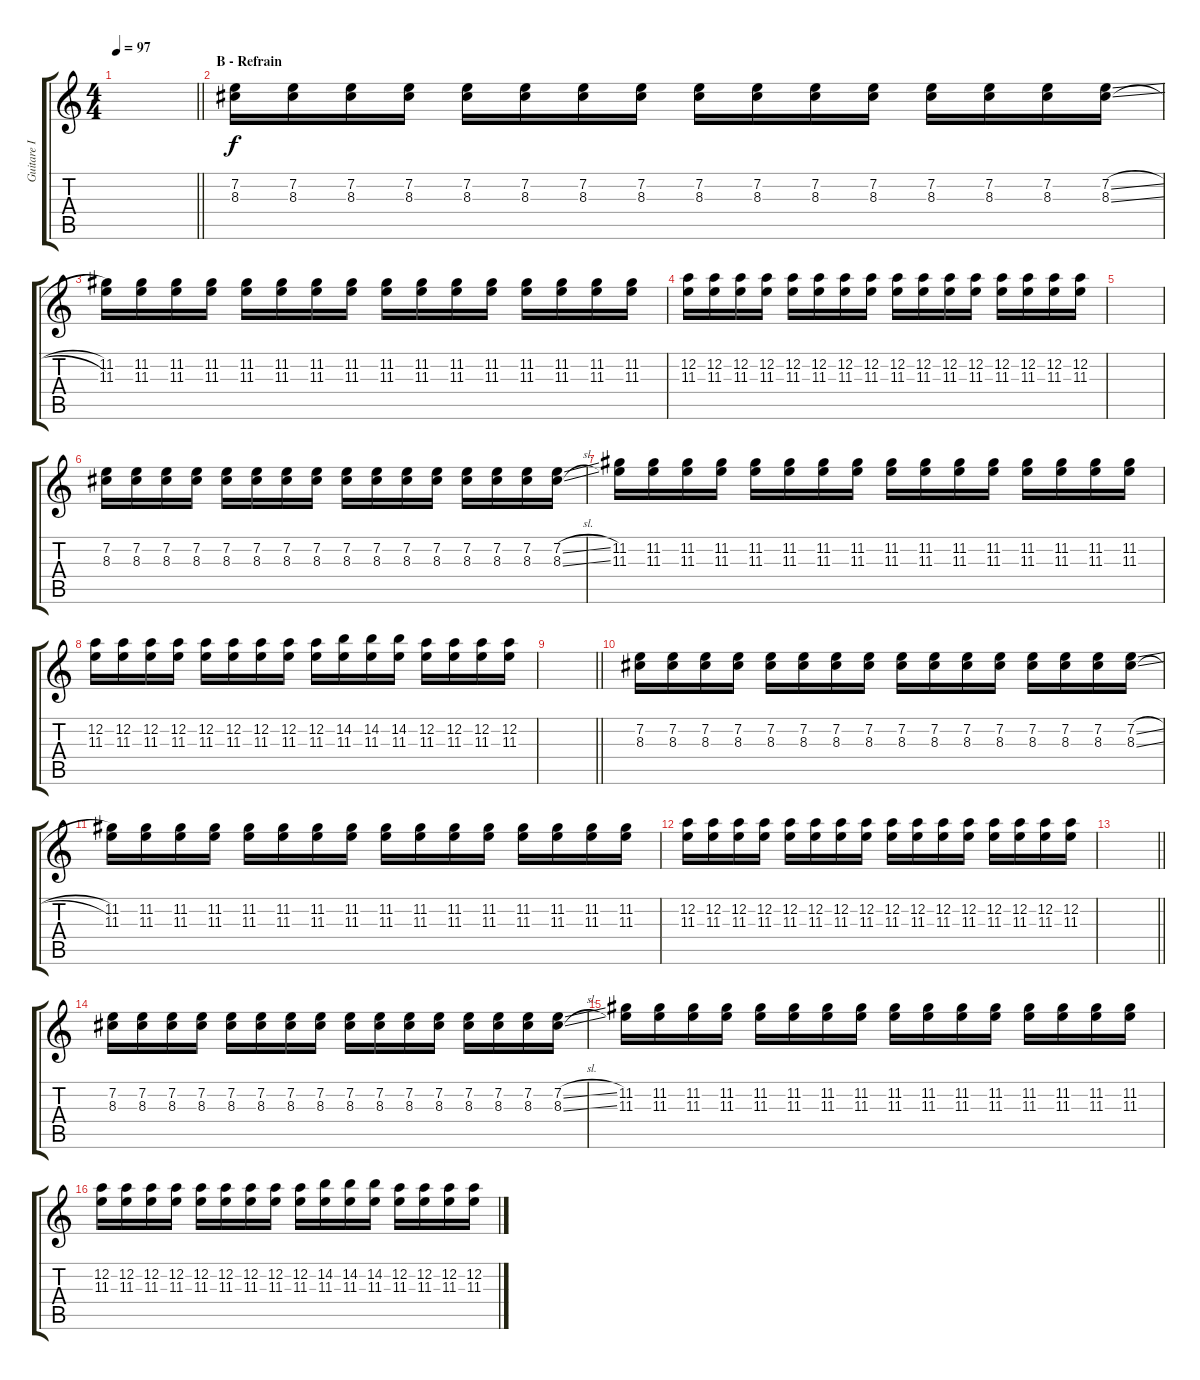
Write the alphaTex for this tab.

\track ("Guitare I" "Guitare I") {instrument distortionguitar}
\staff {score tabs}
\tuning (D4 A3 F3 C3 G2 C2) {hide}
\ts (4 4)
\tempo 97
\clef g2
\barLineRight lightlight
\ks c
|
\section ("" "B - Refrain")
(7.2 8.3).16 (7.2 8.3).16 (7.2 8.3).16 (7.2 8.3).16 (7.2 8.3).16 (7.2 8.3).16 (7.2 8.3).16 (7.2 8.3).16 (7.2 8.3).16 (7.2 8.3).16 (7.2 8.3).16 (7.2 8.3).16 (7.2 8.3).16 (7.2 8.3).16 (7.2 8.3).16 (7.2{sl} 8.3{sl}).16 |
(11.2 11.3).16 (11.2 11.3).16 (11.2 11.3).16 (11.2 11.3).16 (11.2 11.3).16 (11.2 11.3).16 (11.2 11.3).16 (11.2 11.3).16 (11.2 11.3).16 (11.2 11.3).16 (11.2 11.3).16 (11.2 11.3).16 (11.2 11.3).16 (11.2 11.3).16 (11.2 11.3).16 (11.2 11.3).16 |
(12.2 11.3).16 (12.2 11.3).16 (12.2 11.3).16 (12.2 11.3).16 (12.2 11.3).16 (12.2 11.3).16 (12.2 11.3).16 (12.2 11.3).16 (12.2 11.3).16 (12.2 11.3).16 (12.2 11.3).16 (12.2 11.3).16 (12.2 11.3).16 (12.2 11.3).16 (12.2 11.3).16 (12.2 11.3).16 |
|
(7.2 8.3).16 (7.2 8.3).16 (7.2 8.3).16 (7.2 8.3).16 (7.2 8.3).16 (7.2 8.3).16 (7.2 8.3).16 (7.2 8.3).16 (7.2 8.3).16 (7.2 8.3).16 (7.2 8.3).16 (7.2 8.3).16 (7.2 8.3).16 (7.2 8.3).16 (7.2 8.3).16 (7.2{sl} 8.3{sl}).16 |
(11.2 11.3).16 (11.2 11.3).16 (11.2 11.3).16 (11.2 11.3).16 (11.2 11.3).16 (11.2 11.3).16 (11.2 11.3).16 (11.2 11.3).16 (11.2 11.3).16 (11.2 11.3).16 (11.2 11.3).16 (11.2 11.3).16 (11.2 11.3).16 (11.2 11.3).16 (11.2 11.3).16 (11.2 11.3).16 |
(12.2 11.3).16 (12.2 11.3).16 (12.2 11.3).16 (12.2 11.3).16 (12.2 11.3).16 (12.2 11.3).16 (12.2 11.3).16 (12.2 11.3).16 (12.2 11.3).16 (14.2 11.3).16 (14.2 11.3).16 (14.2 11.3).16 (12.2 11.3).16 (12.2 11.3).16 (12.2 11.3).16 (12.2 11.3).16 |
\barLineRight lightlight
|
(7.2 8.3).16 (7.2 8.3).16 (7.2 8.3).16 (7.2 8.3).16 (7.2 8.3).16 (7.2 8.3).16 (7.2 8.3).16 (7.2 8.3).16 (7.2 8.3).16 (7.2 8.3).16 (7.2 8.3).16 (7.2 8.3).16 (7.2 8.3).16 (7.2 8.3).16 (7.2 8.3).16 (7.2{sl} 8.3{sl}).16 |
(11.2 11.3).16 (11.2 11.3).16 (11.2 11.3).16 (11.2 11.3).16 (11.2 11.3).16 (11.2 11.3).16 (11.2 11.3).16 (11.2 11.3).16 (11.2 11.3).16 (11.2 11.3).16 (11.2 11.3).16 (11.2 11.3).16 (11.2 11.3).16 (11.2 11.3).16 (11.2 11.3).16 (11.2 11.3).16 |
(12.2 11.3).16 (12.2 11.3).16 (12.2 11.3).16 (12.2 11.3).16 (12.2 11.3).16 (12.2 11.3).16 (12.2 11.3).16 (12.2 11.3).16 (12.2 11.3).16 (12.2 11.3).16 (12.2 11.3).16 (12.2 11.3).16 (12.2 11.3).16 (12.2 11.3).16 (12.2 11.3).16 (12.2 11.3).16 |
\barLineRight lightlight
|
(7.2 8.3).16 (7.2 8.3).16 (7.2 8.3).16 (7.2 8.3).16 (7.2 8.3).16 (7.2 8.3).16 (7.2 8.3).16 (7.2 8.3).16 (7.2 8.3).16 (7.2 8.3).16 (7.2 8.3).16 (7.2 8.3).16 (7.2 8.3).16 (7.2 8.3).16 (7.2 8.3).16 (7.2{sl} 8.3{sl}).16 |
(11.2 11.3).16 (11.2 11.3).16 (11.2 11.3).16 (11.2 11.3).16 (11.2 11.3).16 (11.2 11.3).16 (11.2 11.3).16 (11.2 11.3).16 (11.2 11.3).16 (11.2 11.3).16 (11.2 11.3).16 (11.2 11.3).16 (11.2 11.3).16 (11.2 11.3).16 (11.2 11.3).16 (11.2 11.3).16 |
(12.2 11.3).16 (12.2 11.3).16 (12.2 11.3).16 (12.2 11.3).16 (12.2 11.3).16 (12.2 11.3).16 (12.2 11.3).16 (12.2 11.3).16 (12.2 11.3).16 (14.2 11.3).16 (14.2 11.3).16 (14.2 11.3).16 (12.2 11.3).16 (12.2 11.3).16 (12.2 11.3).16 (12.2 11.3).16
